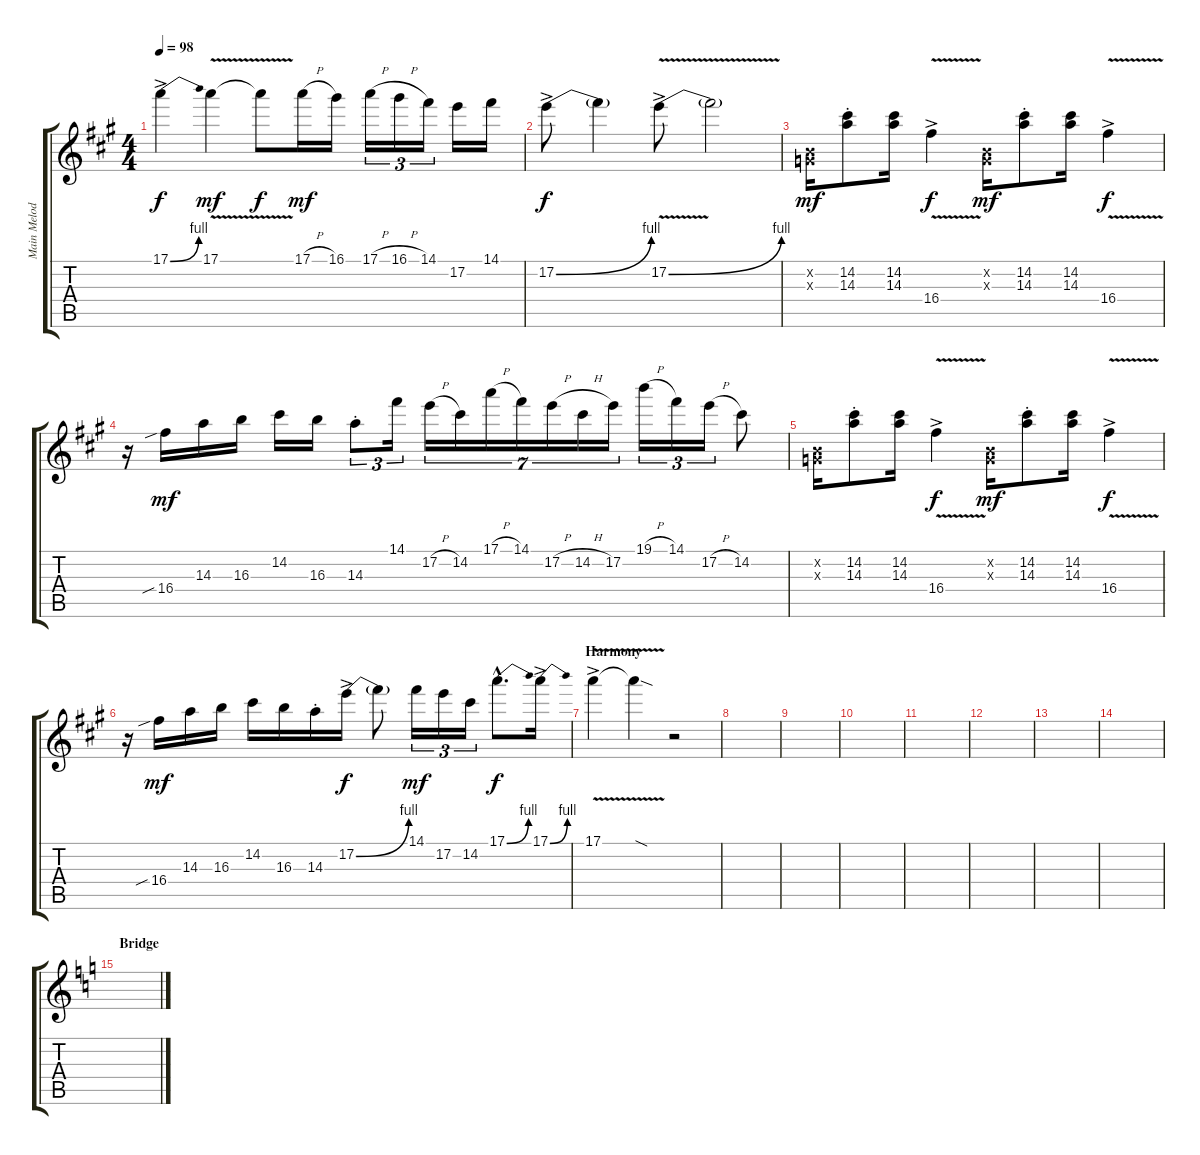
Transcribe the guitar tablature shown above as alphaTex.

\track ("Main Melody" "Main Melod") {instrument overdrivenguitar}
\staff {score tabs}
\tuning (E4 B3 G3 D3 A2 E2) {hide}
\ts (4 4)
\tempo 98
\clef g2
\ks a
17.1{be (bend 0 0 60 4) ac}.4{dy f} 17.1{v}.4{dy mf} 17.1{t}.8{dy f} 17.1{h}.16{dy mf} 16.1.16 17.1{h}.16{tu (3 2)} 16.1{h}.16{tu (3 2)} 14.1.16{tu (3 2)} 17.2.16 14.1.16 |
17.2{be (bend 0 0 60 4) ac}.8{dy f} 17.2{t}.4 17.2{be (bend 0 0 60 4) v ac}.8 17.2{t}.2 |
(0.2{x} 0.3{x}).16{dy mf} (14.2 14.3{st}).8 (14.2 14.3).16 16.4{v ac}.4{dy f} (0.2{x} 0.3{x}).16{dy mf} (14.2 14.3{st}).8 (14.2 14.3).16 16.4{v ac}.4{dy f} |
r.16 16.4{sib}.16{dy mf} 14.3.16 16.3.16 14.2.16 16.3.16 14.3{st}.8{tu (3 2)} 14.1.16{tu (3 2)} 17.2{h}.16{tu (7 4)} 14.2.16{tu (7 4)} 17.1{h}.16{tu (7 4)} 14.1.16{tu (7 4)} 17.2{h}.16{tu (7 4)} 14.2{h}.16{tu (7 4)} 17.2.16{tu (7 4)} 19.1{h}.16{tu (3 2)} 14.1.16{tu (3 2)} 17.2{h}.16{tu (3 2)} 14.2.8 |
(0.2{x} 0.3{x}).16 (14.2 14.3{st}).8 (14.2 14.3).16 16.4{v ac}.4{dy f} (0.2{x} 0.3{x}).16{dy mf} (14.2 14.3{st}).8 (14.2 14.3).16 16.4{v ac}.4{dy f} |
r.16 16.4{sib}.16{dy mf} 14.3.16 16.3.16 14.2.16 16.3.16 14.3{st}.16 17.2{be (bend 0 0 60 4) ac}.16{dy f} 17.2{t}.8 14.1.16{tu (3 2) dy mf} 17.2.16{tu (3 2)} 14.2.16{tu (3 2)} 17.1{be (bend 0 0 60 4) hac}.8{d dy f} 17.1{be (bend 0 0 60 4) ac}.16 |
\section ("" "Harmony")
17.1{v ac}.4 17.1{sod t}.4 r.2 |
|
|
|
|
|
|
|
\section ("" "Bridge")
\ks c
